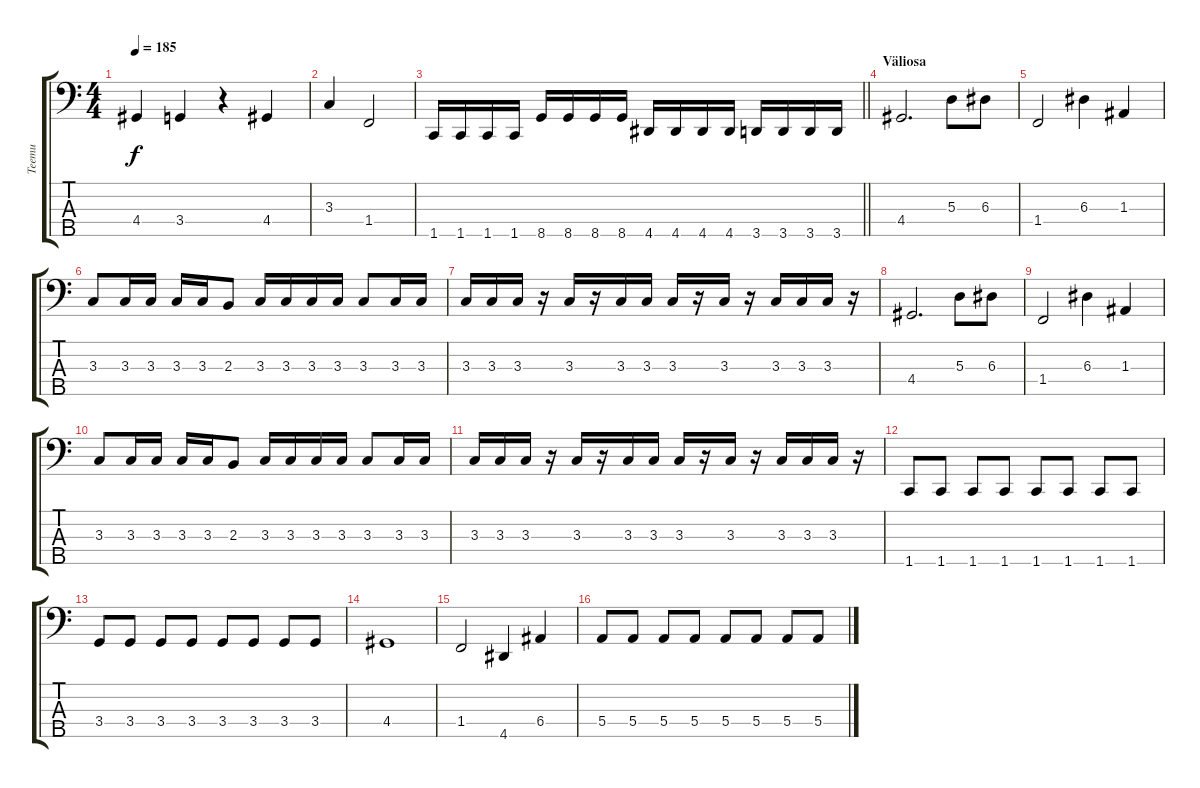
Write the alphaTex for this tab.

\track ("Teemu" "Teemu") {instrument electricbasspick}
\staff {score tabs}
\tuning (G2 D2 A1 E1 B0) {hide}
\ts (4 4)
\tempo 185
\clef f4
\ks c
4.4.4{dy f} 3.4.4 r.4 4.4.4 |
3.3.4 1.4.2 |
\barLineRight lightlight
1.5.16 1.5.16 1.5.16 1.5.16 8.5.16 8.5.16 8.5.16 8.5.16 4.5.16 4.5.16 4.5.16 4.5.16 3.5.16 3.5.16 3.5.16 3.5.16 |
\section ("" "Väliosa")
4.4.2{d} 5.3.8 6.3.8 |
1.4.2 6.3.4 1.3.4 |
3.3.8 3.3.16 3.3.16 3.3.16 3.3.16 2.3.8 3.3.16 3.3.16 3.3.16 3.3.16 3.3.8 3.3.16 3.3.16 |
3.3.16 3.3.16 3.3.16 r.16 3.3.16 r.16 3.3.16 3.3.16 3.3.16 r.16 3.3.16 r.16 3.3.16 3.3.16 3.3.16 r.16 |
4.4.2{d} 5.3.8 6.3.8 |
1.4.2 6.3.4 1.3.4 |
3.3.8 3.3.16 3.3.16 3.3.16 3.3.16 2.3.8 3.3.16 3.3.16 3.3.16 3.3.16 3.3.8 3.3.16 3.3.16 |
3.3.16 3.3.16 3.3.16 r.16 3.3.16 r.16 3.3.16 3.3.16 3.3.16 r.16 3.3.16 r.16 3.3.16 3.3.16 3.3.16 r.16 |
1.5.8 1.5.8 1.5.8 1.5.8 1.5.8 1.5.8 1.5.8 1.5.8 |
3.4.8 3.4.8 3.4.8 3.4.8 3.4.8 3.4.8 3.4.8 3.4.8 |
4.4.1 |
1.4.2 4.5.4 6.4.4 |
5.4.8 5.4.8 5.4.8 5.4.8 5.4.8 5.4.8 5.4.8 5.4.8
